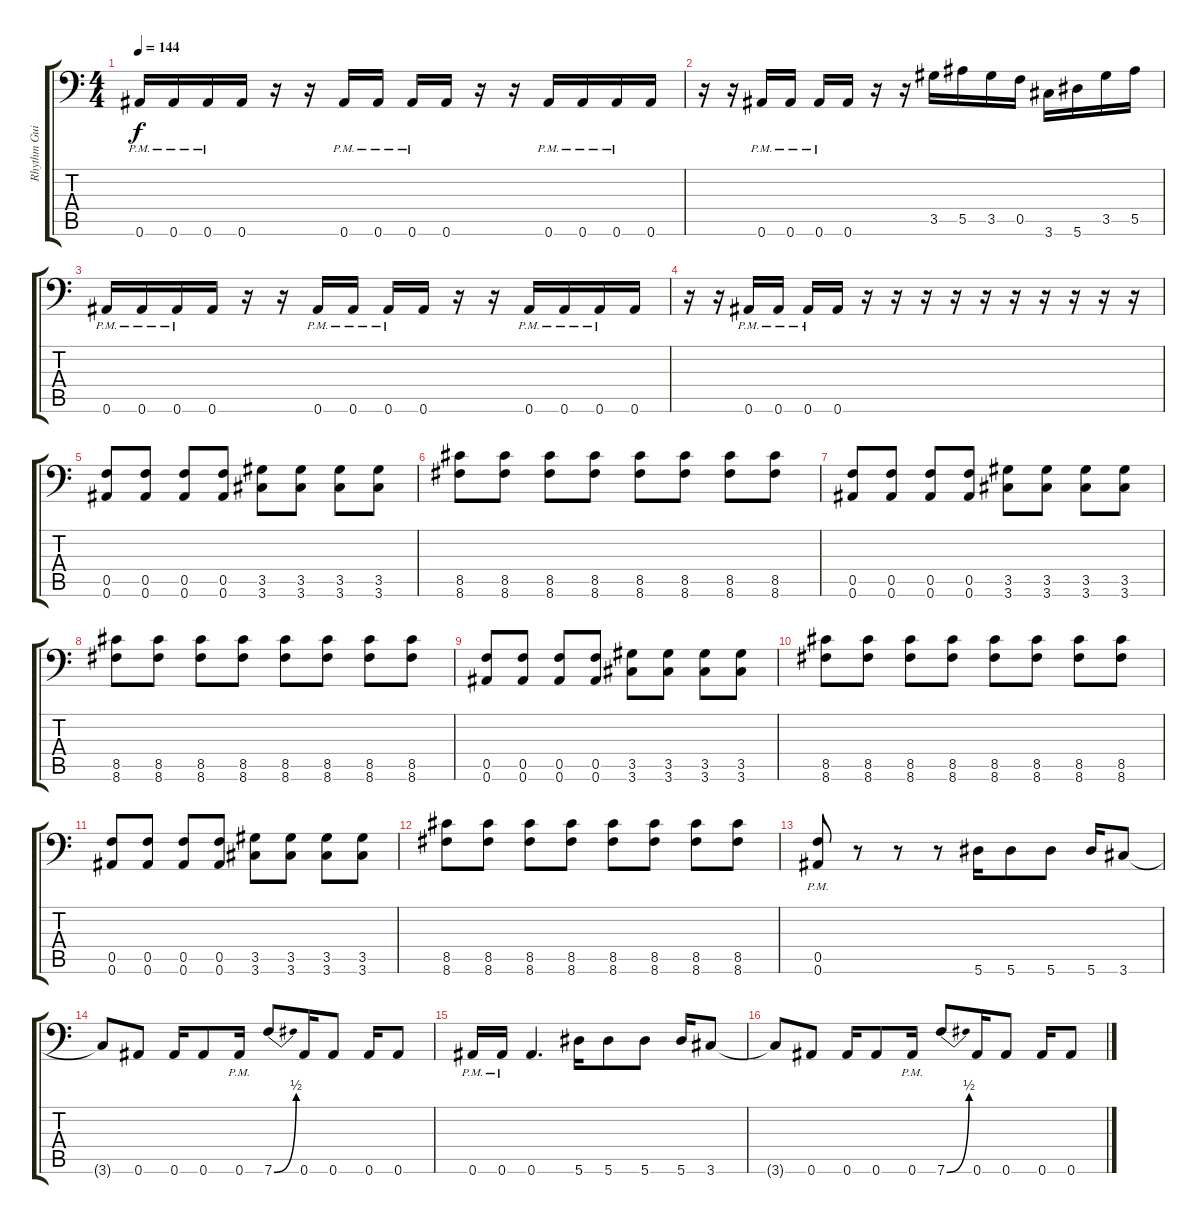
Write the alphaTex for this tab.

\track ("Rhythm Guitar 1" "Rhythm Gui") {instrument distortionguitar}
\staff {score tabs}
\tuning (C4 G3 Eb3 Bb2 F2 Bb1) {hide}
\ts (4 4)
\tempo 144
\clef f4
\ks c
0.6{pm}.16{dy f} 0.6{pm}.16 0.6{pm}.16 0.6.16 r.16 r.16 0.6{pm}.16 0.6{pm}.16 0.6{pm}.16 0.6.16 r.16 r.16 0.6{pm}.16 0.6{pm}.16 0.6{pm}.16 0.6.16 |
r.16 r.16 0.6{pm}.16 0.6{pm}.16 0.6{pm}.16 0.6.16 r.16 r.16 3.5.16 5.5.16 3.5.16 0.5.16 3.6.16 5.6.16 3.5.16 5.5.16 |
0.6{pm}.16 0.6{pm}.16 0.6{pm}.16 0.6.16 r.16 r.16 0.6{pm}.16 0.6{pm}.16 0.6{pm}.16 0.6.16 r.16 r.16 0.6{pm}.16 0.6{pm}.16 0.6{pm}.16 0.6.16 |
r.16 r.16 0.6{pm}.16 0.6{pm}.16 0.6{pm}.16 0.6.16 r.16 r.16 r.16 r.16 r.16 r.16 r.16 r.16 r.16 r.16 |
(0.5 0.6).8 (0.5 0.6).8 (0.5 0.6).8 (0.5 0.6).8 (3.5 3.6).8 (3.5 3.6).8 (3.5 3.6).8 (3.5 3.6).8 |
(8.5 8.6).8 (8.5 8.6).8 (8.5 8.6).8 (8.5 8.6).8 (8.5 8.6).8 (8.5 8.6).8 (8.5 8.6).8 (8.5 8.6).8 |
(0.5 0.6).8 (0.5 0.6).8 (0.5 0.6).8 (0.5 0.6).8 (3.5 3.6).8 (3.5 3.6).8 (3.5 3.6).8 (3.5 3.6).8 |
(8.5 8.6).8 (8.5 8.6).8 (8.5 8.6).8 (8.5 8.6).8 (8.5 8.6).8 (8.5 8.6).8 (8.5 8.6).8 (8.5 8.6).8 |
(0.5 0.6).8 (0.5 0.6).8 (0.5 0.6).8 (0.5 0.6).8 (3.5 3.6).8 (3.5 3.6).8 (3.5 3.6).8 (3.5 3.6).8 |
(8.5 8.6).8 (8.5 8.6).8 (8.5 8.6).8 (8.5 8.6).8 (8.5 8.6).8 (8.5 8.6).8 (8.5 8.6).8 (8.5 8.6).8 |
(0.5 0.6).8 (0.5 0.6).8 (0.5 0.6).8 (0.5 0.6).8 (3.5 3.6).8 (3.5 3.6).8 (3.5 3.6).8 (3.5 3.6).8 |
(8.5 8.6).8 (8.5 8.6).8 (8.5 8.6).8 (8.5 8.6).8 (8.5 8.6).8 (8.5 8.6).8 (8.5 8.6).8 (8.5 8.6).8 |
(0.5{pm} 0.6{pm}).8 r.8 r.8 r.8 5.6.16 5.6.8 5.6.8 5.6.16 3.6.8 |
3.6{t}.8 0.6.8 0.6.16 0.6.8 0.6{pm}.16 7.6{be (bend 0 0 60 2)}.8 0.6.16 0.6.8 0.6.16 0.6.8 |
0.6{pm}.16 0.6{pm}.16 0.6.4{d} 5.6.16 5.6.8 5.6.8 5.6.16 3.6.8 |
3.6{t}.8 0.6.8 0.6.16 0.6.8 0.6{pm}.16 7.6{be (bend 0 0 60 2)}.8 0.6.16 0.6.8 0.6.16 0.6.8
